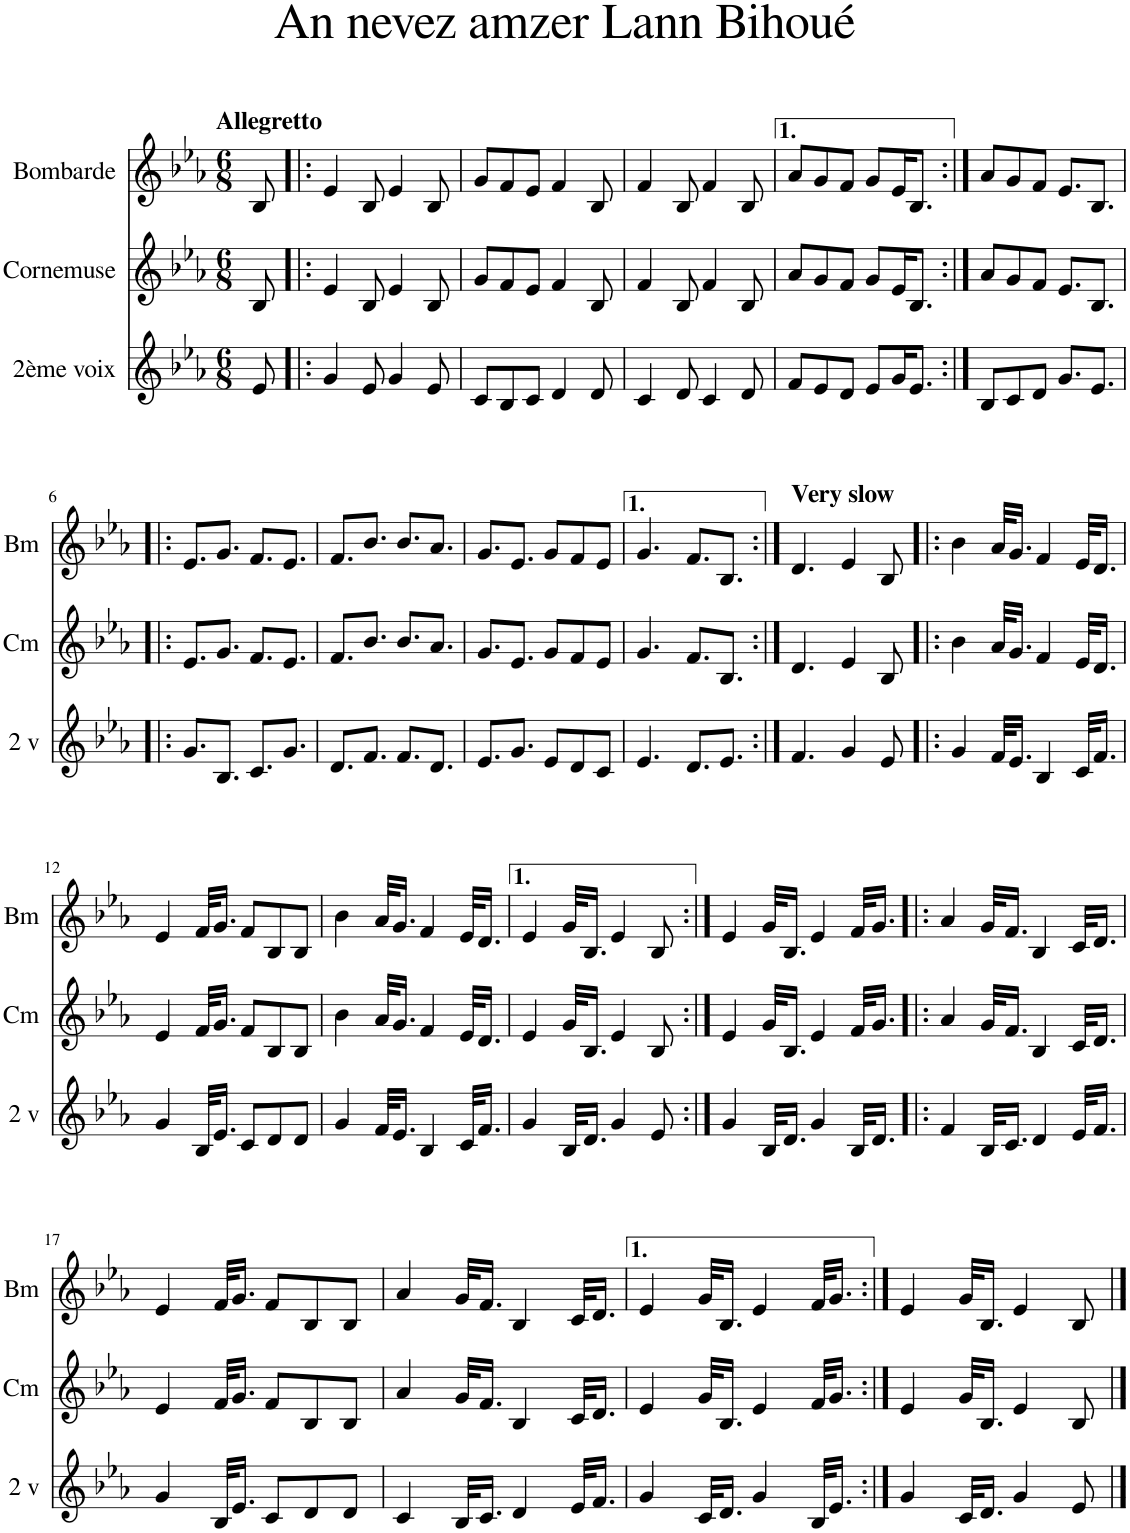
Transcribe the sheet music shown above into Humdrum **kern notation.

**kern	**kern	**kern
*part3	*part2	*part1
*staff3	*staff2	*staff1
*I"2ème voix	*I"Cornemuse	*I"Bombarde
*I'2 v	*I'Cm	*I'Bm
*clefG2	*clefG2	*clefG2
*k[b-e-a-]	*k[b-e-a-]	*k[b-e-a-]
*M6/8	*M6/8	*M6/8
=	=	=
!	!	!LO:TX:a:B:t=Allegretto
8e-/	8B-/	8B-/
=1!|:	=1!|:	=1!|:
4g/	4e-/	4e-/
8e-/	8B-/	8B-/
4g/	4e-/	4e-/
8e-/	8B-/	8B-/
=2	=2	=2
8c/L	8g/L	8g/L
8B-/	8f/	8f/
8c/J	8e-/J	8e-/J
4d/	4f/	4f/
8d/	8B-/	8B-/
=3	=3	=3
4c/	4f/	4f/
8d/	8B-/	8B-/
4c/	4f/	4f/
8d/	8B-/	8B-/
=4	=4	=4
8f/L	8a-/L	8a-/L
8e-/	8g/	8g/
8d/J	8f/J	8f/J
8e-/L	8g/L	8g/L
16g/K	16e-/K	16e-/K
8.e-/J	8.B-/J	8.B-/J
=5:|!	=5:|!	=5:|!
8B-/L	8a-/L	8a-/L
8c/	8g/	8g/
8d/J	8f/J	8f/J
8.g/L	8.e-/L	8.e-/L
8.e-/J	8.B-/J	8.B-/J
!!LO:LB:g=z
=6!|:	=6!|:	=6!|:
8.g/L	8.e-/L	8.e-/L
8.B-/J	8.g/J	8.g/J
8.c/L	8.f/L	8.f/L
8.g/J	8.e-/J	8.e-/J
=7	=7	=7
8.d/L	8.f/L	8.f/L
8.f/J	8.b-/J	8.b-/J
8.f/L	8.b-/L	8.b-/L
8.d/J	8.a-/J	8.a-/J
=8	=8	=8
8.e-/L	8.g/L	8.g/L
8.g/J	8.e-/J	8.e-/J
8e-/L	8g/L	8g/L
8d/	8f/	8f/
8c/J	8e-/J	8e-/J
=9	=9	=9
4.e-/	4.g/	4.g/
8.d/L	8.f/L	8.f/L
8.e-/J	8.B-/J	8.B-/J
=10:|!	=10:|!	=10:|!
!	!	!LO:TX:a:B:t=Very slow
4.f/	4.d/	4.d/
4g/	4e-/	4e-/
8e-/	8B-/	8B-/
=11!|:	=11!|:	=11!|:
4g/	4b-\	4b-\
32f/KLL	32a-/KLL	32a-/KLL
16.e-/JJ	16.g/JJ	16.g/JJ
4B-/	4f/	4f/
32c/KLL	32e-/KLL	32e-/KLL
16.f/JJ	16.d/JJ	16.d/JJ
!!LO:LB:g=z
=12	=12	=12
4g/	4e-/	4e-/
32B-/KLL	32f/KLL	32f/KLL
16.e-/JJ	16.g/JJ	16.g/JJ
8c/L	8f/L	8f/L
8d/	8B-/	8B-/
8d/J	8B-/J	8B-/J
=13	=13	=13
4g/	4b-\	4b-\
32f/KLL	32a-/KLL	32a-/KLL
16.e-/JJ	16.g/JJ	16.g/JJ
4B-/	4f/	4f/
32c/KLL	32e-/KLL	32e-/KLL
16.f/JJ	16.d/JJ	16.d/JJ
=14	=14	=14
4g/	4e-/	4e-/
32B-/KLL	32g/KLL	32g/KLL
16.d/JJ	16.B-/JJ	16.B-/JJ
4g/	4e-/	4e-/
8e-/	8B-/	8B-/
=15:|!	=15:|!	=15:|!
4g/	4e-/	4e-/
32B-/KLL	32g/KLL	32g/KLL
16.d/JJ	16.B-/JJ	16.B-/JJ
4g/	4e-/	4e-/
32B-/KLL	32f/KLL	32f/KLL
16.d/JJ	16.g/JJ	16.g/JJ
=16!|:	=16!|:	=16!|:
4f/	4a-/	4a-/
32B-/KLL	32g/KLL	32g/KLL
16.c/JJ	16.f/JJ	16.f/JJ
4d/	4B-/	4B-/
32e-/KLL	32c/KLL	32c/KLL
16.f/JJ	16.d/JJ	16.d/JJ
!!LO:LB:g=z
=17	=17	=17
4g/	4e-/	4e-/
32B-/KLL	32f/KLL	32f/KLL
16.e-/JJ	16.g/JJ	16.g/JJ
8c/L	8f/L	8f/L
8d/	8B-/	8B-/
8d/J	8B-/J	8B-/J
=18	=18	=18
4c/	4a-/	4a-/
32B-/KLL	32g/KLL	32g/KLL
16.c/JJ	16.f/JJ	16.f/JJ
4d/	4B-/	4B-/
32e-/KLL	32c/KLL	32c/KLL
16.f/JJ	16.d/JJ	16.d/JJ
=19	=19	=19
4g/	4e-/	4e-/
32c/KLL	32g/KLL	32g/KLL
16.d/JJ	16.B-/JJ	16.B-/JJ
4g/	4e-/	4e-/
32B-/KLL	32f/KLL	32f/KLL
16.e-/JJ	16.g/JJ	16.g/JJ
=20:|!	=20:|!	=20:|!
4g/	4e-/	4e-/
32c/KLL	32g/KLL	32g/KLL
16.d/JJ	16.B-/JJ	16.B-/JJ
4g/	4e-/	4e-/
8e-/	8B-/	8B-/
==	==	==
*-	*-	*-
